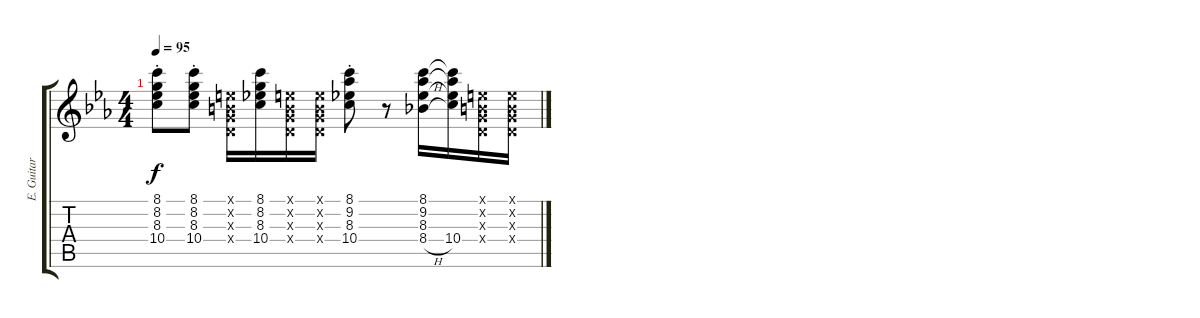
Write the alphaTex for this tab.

\track ("E. Guitar IV" "E. Guitar ") {instrument electricguitarclean}
\staff {score tabs}
\tuning (E4 B3 G3 D3 A2 E2) {hide}
\ts (4 4)
\tempo 95
\clef g2
\ks cminor
(8.1{st} 8.2{st} 8.3{st} 10.4{st}).8{dy f} (8.1{st} 8.2{st} 8.3{st} 10.4{st}).8 (0.1{x} 0.2{x} 0.3{x} 0.4{x}).16 (8.1 8.2 8.3 10.4).16 (0.1{x} 0.2{x} 0.3{x} 0.4{x}).16 (0.1{x} 0.2{x} 0.3{x} 0.4{x}).16 (8.1{st} 9.2{st} 8.3{st} 10.4{st}).8 r.8 (8.1 9.2 8.3 8.4{h}).16 (8.1{t} 9.2{t} 8.3{t} 10.4).16 (0.1{x} 0.2{x} 0.3{x} 0.4{x}).16 (0.1{x} 0.2{x} 0.3{x} 0.4{x}).16
